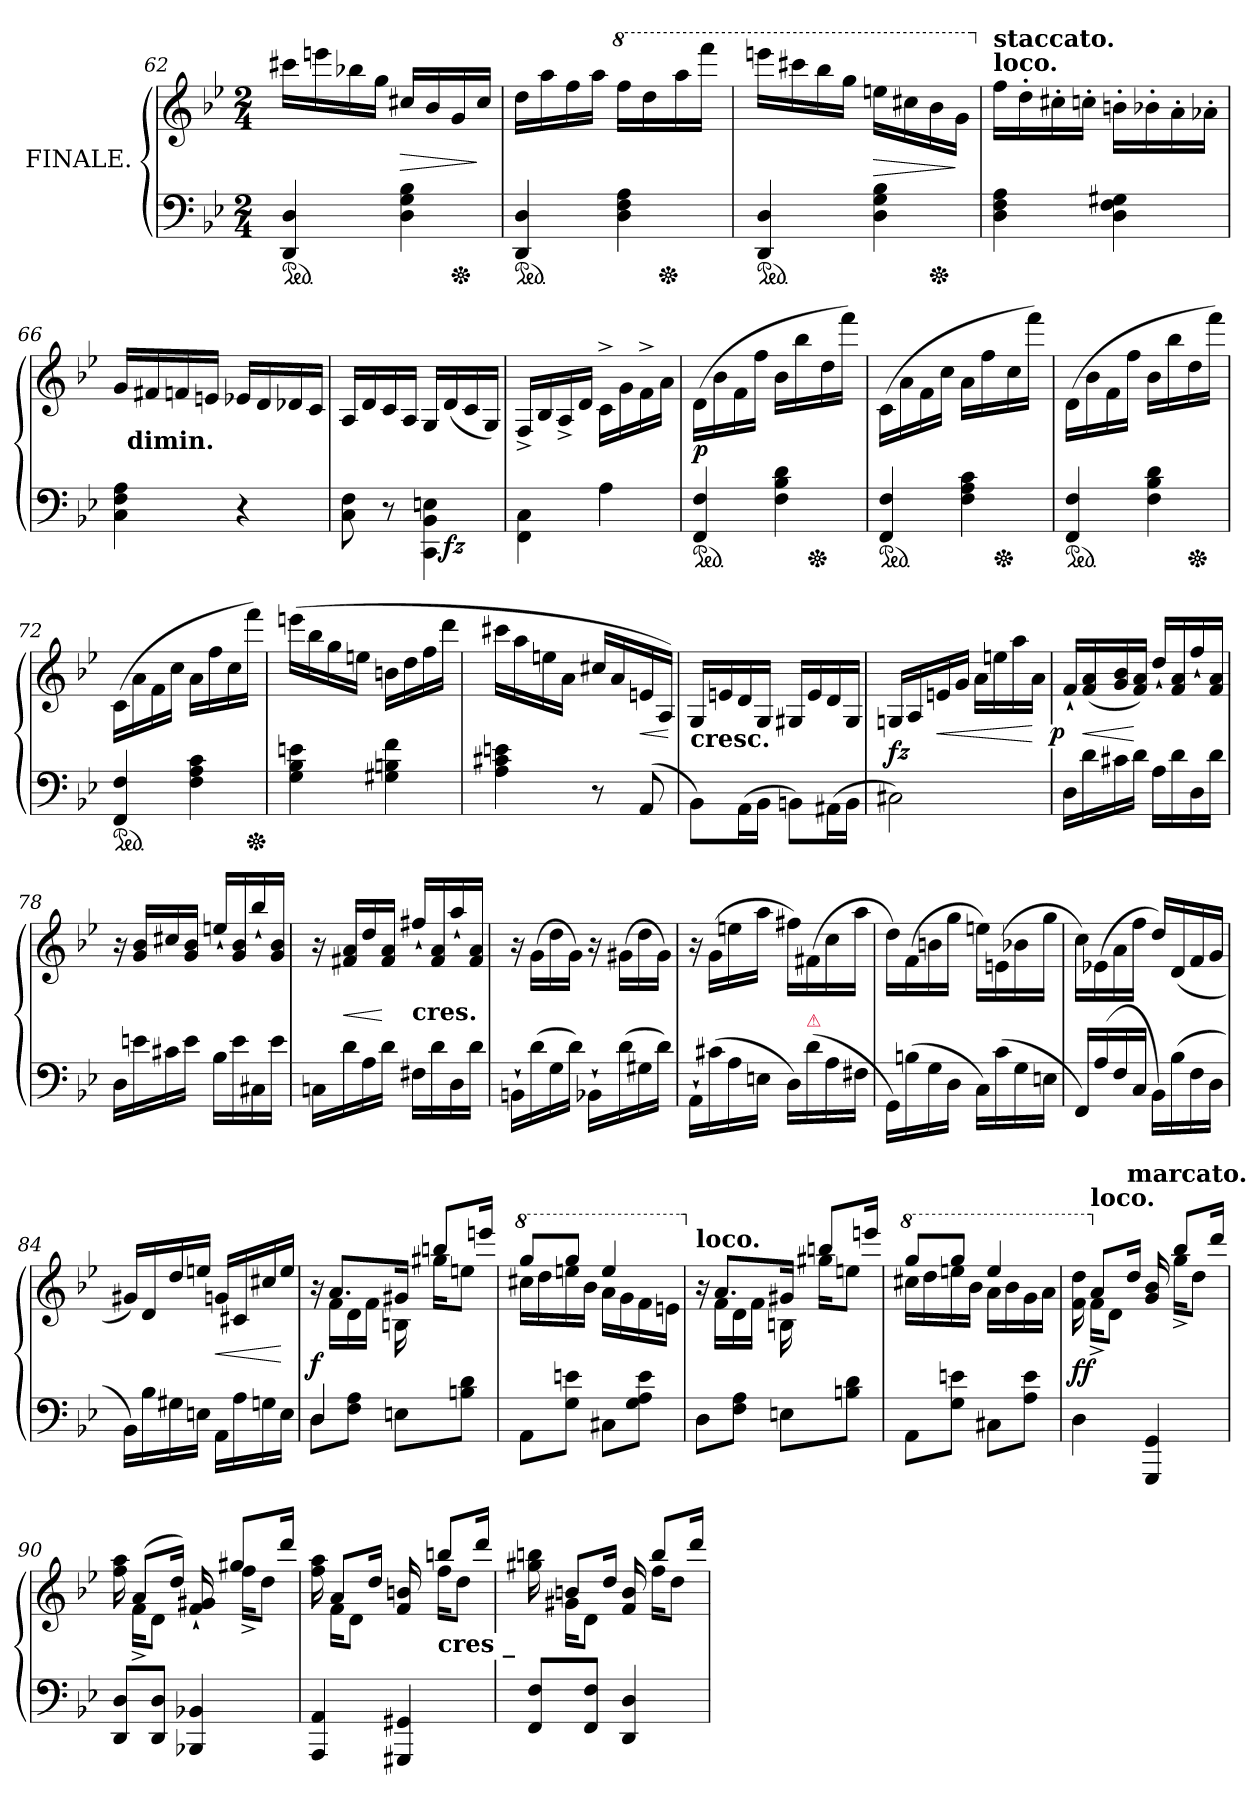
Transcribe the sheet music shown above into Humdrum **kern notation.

**kern	**kern	**dynam
*part1	*part1	*part1
*staff2	*staff1	*staff1/2
*I"FINALE.	*	*
*clefF4	*clefG2	*
*k[b-e-]	*k[b-e-]	*
*g:	*g:	*
*M2/4	*M2/4	*
*ped	*	*
=62	=62	=62
4DD 4D	16ccc#XLL	.
.	16eeen	.
.	16bb-X	.
.	16ggJJ	.
4D 4G 4B-	16cc#XLL	>
.	16b-	.
*Xped	*	*
.	16g	.
.	16cc#JJ	]
=63	=63	=63
*ped	*	*
*	*^	*
4DD 4D	16ddLL	4ryy	.
.	16aa	.	.
.	16ff	.	.
.	16aaJJ	.	.
*	*8va	*	*
4D 4F 4A	16fff\LL	16.ryy	.
.	16ddd	.	.
*Xped	*	*	*
.	.	8ryy	.
.	16aaa	.	.
.	16ffffJJ	.	.
.	.	32ryy	.
*	*v	*v	*
=64	=64	=64
*ped	*	*
4DD 4D	16eeeenLL	.
.	16cccc#X	.
.	16bbb-	.
.	16gggJJ	.
4D 4G 4B-	16eeenLL	>
.	16ccc#X	.
*Xped	*	*
.	16bb-	.
.	16ggJJ	]
=65	=65	=65
*	*X8va	*
!	!LO:TX:a:B:t=loco.	!
!	!LO:TX:a:B:t=staccato.	!
4D 4F 4A	16ffLL	.
.	16dd'	.
.	16cc#X'	.
.	16ccn'JJ	.
4D 4F 4G#X	16bn'\LL	.
.	16b-X'	.
.	16a'	.
.	16a-X'JJ	.
=66	=66	=66
*	*^	*
4C 4F 4A	16g/LL	32ryy	.
!	!	!LO:TX:c:B:t=dimin.	!
.	.	4...ryy	.
.	16f#X	.	.
.	16fn	.	.
.	16enJJ	.	.
4r	16e-XLL	.	.
.	16d	.	.
.	16d-X	.	.
.	16cJJ	.	.
*	*v	*v	*
=67	=67	=67
*^	*	*
8C\ 8F\	4ryy	16A/LL	.
.	.	16d	.
8r	.	16c/	.
.	.	16A/JJ	.
4CC\ 4BB-\ 4En\	16ryy	16G/LL	.
!	!	!	!LO:DY:b=2
.	8.ryy	(<16d/	fz
.	.	16c/	.
.	.	16G/JJ)	.
*v	*v	*	*
=68	=68	=68
4FF\ 4C\	16F^>/LL	.
.	16B-/	.
.	16A^>/	.
.	16d/JJ	.
4A	16c^>\LL	.
.	16g	.
.	16f^>	.
.	16aJJ	.
=69	=69	=69
*ped	*	*
*	*^	*
4FF 4F	(>16d\LL	4ryy	p
.	16b-	.	.
.	16f	.	.
.	16ffJJ	.	.
4F 4B- 4d	16b-\LL	16.ryy	.
.	16bb-	.	.
*Xped	*	*	*
.	.	8ryy	.
.	16dd	.	.
.	16fffJJ)	.	.
.	.	32ryy	.
=70	=70	=70	=70
*ped	*	*	*
4FF 4F	(>16c\LL	4ryy	.
.	16a	.	.
.	16f	.	.
.	16ccJJ	.	.
4F 4A 4c	16a\LL	16.ryy	.
.	16ff	.	.
*Xped	*	*	*
.	.	8ryy	.
.	16cc	.	.
.	16fffJJ)	.	.
.	.	32ryy	.
*	*v	*v	*
=71	=71	=71
*ped	*	*
4FF 4F	(>16d\LL	.
.	16b-	.
.	16f	.
.	16ffJJ	.
4F 4B- 4d	16b-\LL	.
.	16bb-	.
*Xped	*	*
.	16dd	.
.	16fffJJ)	.
=72	=72	=72
*ped	*	*
4FF/ 4F/	(>16c\LL	.
.	16a	.
.	16f	.
.	16ccJJ	.
4F 4A 4c	16aLL	.
.	16ff	.
.	16cc	.
*Xped	*	*
.	16fffJJ)	.
=73	=73	=73
4G 4B- 4en	(>16eeenLL	.
.	16bb-	.
.	16gg	.
.	16eenJJ	.
4G#X 4Bn 4f	16bnLL	.
.	16dd	.
.	16ff	.
.	16dddJJ	.
=74	=74	=74
4A 4c#X 4en	16ccc#XLL	.
.	16aa	.
.	16een	.
.	16aJJ	.
8r	16cc#XLL	.
.	16a	.
(<8AA	16en	<
.	16AJJ)	.
.	.	[
=75	=75	=75
!	!LO:TX:c:B:t=cresc.	!
8BB-\L)	16G/LL	.
.	16en	.
(>16AAL	16d	.
16BB-\JJ	16G/JJ	.
8BBn\L)	16G#XLL	.
.	16e	.
(>16AA#XL	16d	.
16BB\JJ	16G#/JJ	.
=76	=76	=76
2C#X\)	16Gn/LL	fz
.	16A/	.
.	16en	<
.	16gJJ	.
.	16aLL	.
.	16een	.
.	16aa	.
.	16aJJ	[
=77	=77	=77
!	!	!LO:DY:rj
16DLL	16f`<LL	p
16d	(<16f 16a	<
16c#X	16g 16b-	.
16dJJ	16f 16aJJ)	[
16ALL	16dd`</LL	.
16d	16f 16a	.
16D	16ff`<	.
16dJJ	16f 16aJJ	.
=78	=78	=78
16DLL	16r	.
16en	16g 16b-LL	.
16c#X	16cc#X	.
16eJJ	16g 16b-JJ	.
16B-LL	16een`</LL	.
16e	16g 16b-	.
16C#X	16bb-`<	.
16eJJ	16g 16b-JJ	.
=79	=79	=79
16CnLL	16r	.
16d	16f#X 16aLL	<
16A	16dd	.
16dJJ	16f# 16aJJ	[
!	!LO:TX:c:B:t=cres.	!
16F#XLL	16ff#X`</LL	.
16d	16f# 16a	.
16D	16aa`<	.
16dJJ	16f# 16aJJ	.
=80	=80	=80
16BBn`>LL	16r	.
(>16d	(<16gLL	.
16G	16dd	.
16dJJ)	16gJJ)	.
16BB-X`>LL	16r	.
(>16d	(<16g#XLL	.
16G#X	16dd	.
16dJJ)	16g#JJ)	.
=81	=81	=81
16AA`>LL	16r	.
(>16c#X	(>16gLL	.
16A	16een	.
16EnJJ	16aaJJ	.
16DLL)	16ff#XLL)	.
!LO:TX:a:color=crimson:t=⚠	!	!
(>16d	(>16f#X	.
16A	16cc	.
16F#XJJ	16aaJJ	.
=82	=82	=82
16GGLL)	16ddLL)	.
(>16Bn	(>16f	.
16G	16bn	.
16DJJ	16ggJJ	.
16CLL)	16eenLL)	.
(>16c	(>16en	.
16G	16b-X	.
16EnJJ	16ggJJ	.
=83	=83	=83
16FFLL)	16ccLL)	.
(>16A	(>16e-X	.
16F	16a	.
16CJJ	16ffJJ	.
16BB-LL)	16ddLL)	.
(16B-	(<16d	.
16F	16f	.
16DJJ	16gJJ	.
=84	=84	=84
16BB-LL)	16g#XLL)	.
16B-	16d	.
16G#X	16dd	.
16EnJJ	16eenJJ	.
16AALL	16gnLL	<
16A	16c#X	.
16Gn	16cc#X	.
16EJJ	16eeJJ	[
=85	=85	=85
*^	*^	*
4D/	8DL	16r	16rffyy	f
.	.	8.aL	16fLL	.
.	8F\ 8A\J	.	16d	.
.	.	.	16fJJ	.
4rAyy	8En\L	16g#XJk	16Bn	.
.	.	8bbnL	16gg#XKL	.
.	8Bn\ 8d\J	.	8eenJ	.
.	.	16eeenJk	.	.
*v	*v	*	*	*
=86	=86	=86	=86
*	*8va	*	*
8AAL	8gggL	16ccc#XLL	.
.	.	16ddd	.
8G 8enJ	8gggJ	16eeen	.
.	.	16bb-JJ	.
8C#XL	4eee	16aaLL	.
.	.	16gg	.
8G 8A 8eJ	.	16ff	.
.	.	16eenJJ	.
=87	=87	=87	=87
*	*X8va	*	*
!	!LO:TX:a:B:t=loco.	!	!
8DL	16r	16rcyy	.
.	8.aL	16fLL	.
8F 8AJ	.	16d	.
.	.	16fJJ	.
8EnL	16g#XJk	16Bn\	.
.	8bbnL	16gg#XKL	.
8Bn 8dJ	.	8eenJ	.
.	16eeenJk	.	.
=88	=88	=88	=88
*	*8va	*	*
8AAL	8gggL	16ccc#XLL	.
.	.	16ddd	.
8G 8enJ	8gggJ	16eeen	.
.	.	16bb-JJ	.
8C#XL	4eee	16aaLL	.
.	.	16bb-	.
8A 8eJ	.	16gg	.
.	.	16aaJJ	.
=89	=89	=89	=89
4D	16ff\ 16ddd\	16rAyy	ff
*	*X8va	*	*
!	!LO:TX:a:B:t=loco.	!	!
.	8aL	16f^<KL	.
.	.	8dJ	.
!	!LO:TX:a:B:t=marcato.	!	!
.	16ddJk	.	.
4GGG 4GG	16raayy	16g 16b-	.
.	8bb-L	16gg^<KL	.
.	.	8ddJ	.
.	16dddJk	.	.
=90	=90	=90	=90
8DD 8DL	16ff 16aa	16rAyy	.
.	(>8aL	16f^<KL	.
8DD 8DJ	.	8dJ	.
.	16ddJk)	.	.
4BBB-X 4BB-X	16rcccyy	16f`> 16g#X`>	.
.	8gg#XL	16ff^<KL	.
.	.	8ddJ	.
.	16dddJk	.	.
=91	=91	=91	=91
4AAA 4AA	16ff\ 16aa\	16rcyy	.
.	8aL	16fKL	.
.	.	8dJ	.
.	16ddJk	.	.
4GGG#X 4GG#X	16raayy	16f 16bn	.
!	!LO:TX:c:B:t=cres _	!	!
.	8bbnL	16ffKL	.
.	.	8ddJ	.
.	16dddJk	.	.
=92	=92	=92	=92
8FF 8FL	16ryy	16gg#X 16bbn	.
.	8bnL	16g#XKL	.
8FF 8FJ	.	8dJ	.
.	16ddJk	.	.
4DD 4D	16f/ 16b/	16ryy	.
.	8bbL	16ffKL	.
.	.	8ddJ	.
.	16dddJk	.	.
*	*v	*v	*
=	=	=
*-	*-	*-
